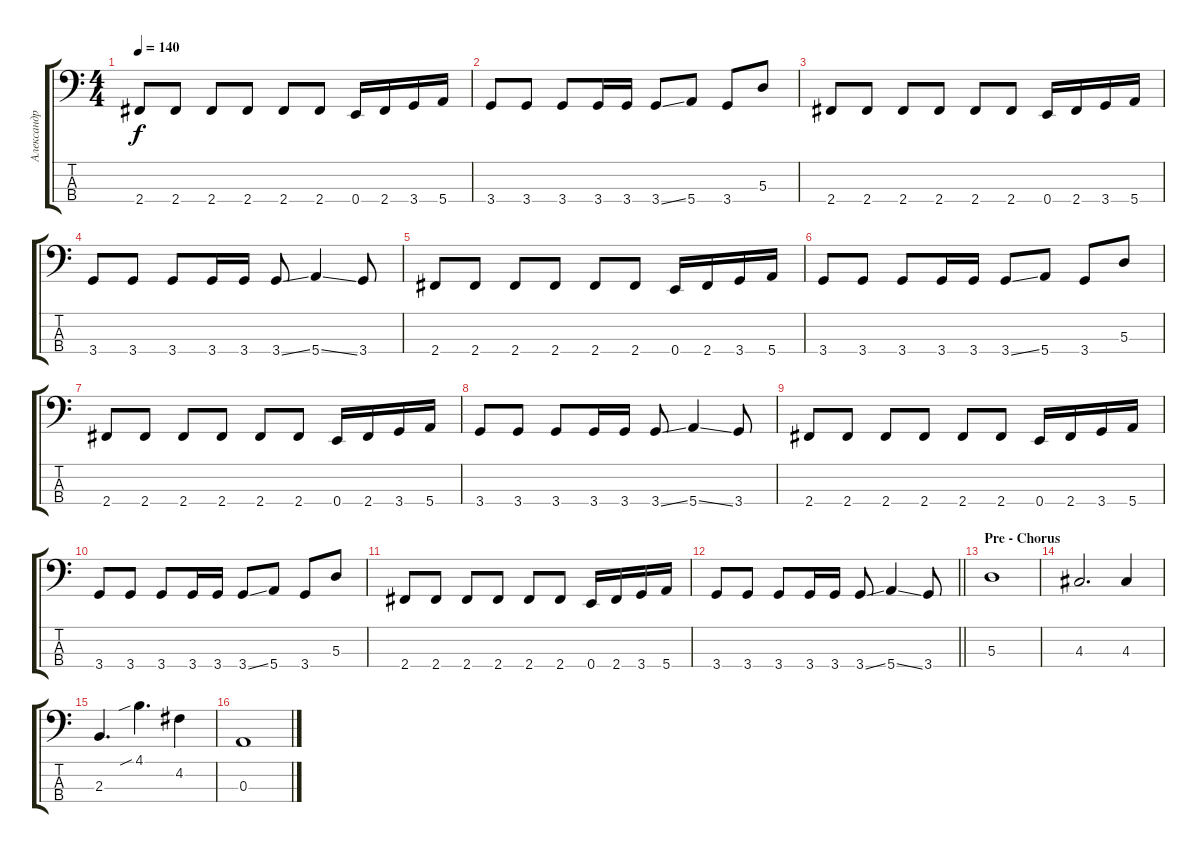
\track ("Александр Тимонин" "Александр ") {instrument electricbassfinger}
\staff {score tabs}
\tuning (G2 D2 A1 E1) {hide}
\ts (4 4)
\tempo 140
\clef f4
\ks c
2.4.8{dy f} 2.4.8 2.4.8 2.4.8 2.4.8 2.4.8 0.4.16 2.4.16 3.4.16 5.4.16 |
3.4.8 3.4.8 3.4.8 3.4.16 3.4.16 3.4{ss}.8 5.4.8 3.4.8 5.3.8 |
2.4.8 2.4.8 2.4.8 2.4.8 2.4.8 2.4.8 0.4.16 2.4.16 3.4.16 5.4.16 |
3.4.8 3.4.8 3.4.8 3.4.16 3.4.16 3.4{ss}.8 5.4{ss}.4 3.4.8 |
2.4.8 2.4.8 2.4.8 2.4.8 2.4.8 2.4.8 0.4.16 2.4.16 3.4.16 5.4.16 |
3.4.8 3.4.8 3.4.8 3.4.16 3.4.16 3.4{ss}.8 5.4.8 3.4.8 5.3.8 |
2.4.8 2.4.8 2.4.8 2.4.8 2.4.8 2.4.8 0.4.16 2.4.16 3.4.16 5.4.16 |
3.4.8 3.4.8 3.4.8 3.4.16 3.4.16 3.4{ss}.8 5.4{ss}.4 3.4.8 |
2.4.8 2.4.8 2.4.8 2.4.8 2.4.8 2.4.8 0.4.16 2.4.16 3.4.16 5.4.16 |
3.4.8 3.4.8 3.4.8 3.4.16 3.4.16 3.4{ss}.8 5.4.8 3.4.8 5.3.8 |
2.4.8 2.4.8 2.4.8 2.4.8 2.4.8 2.4.8 0.4.16 2.4.16 3.4.16 5.4.16 |
\barLineRight lightlight
3.4.8 3.4.8 3.4.8 3.4.16 3.4.16 3.4{ss}.8 5.4{ss}.4 3.4.8 |
\section ("" "Pre - Chorus")
5.3.1 |
4.3.2{d} 4.3.4 |
2.3.4{d} 4.1{sib}.4{d} 4.2.4 |
0.3.1
